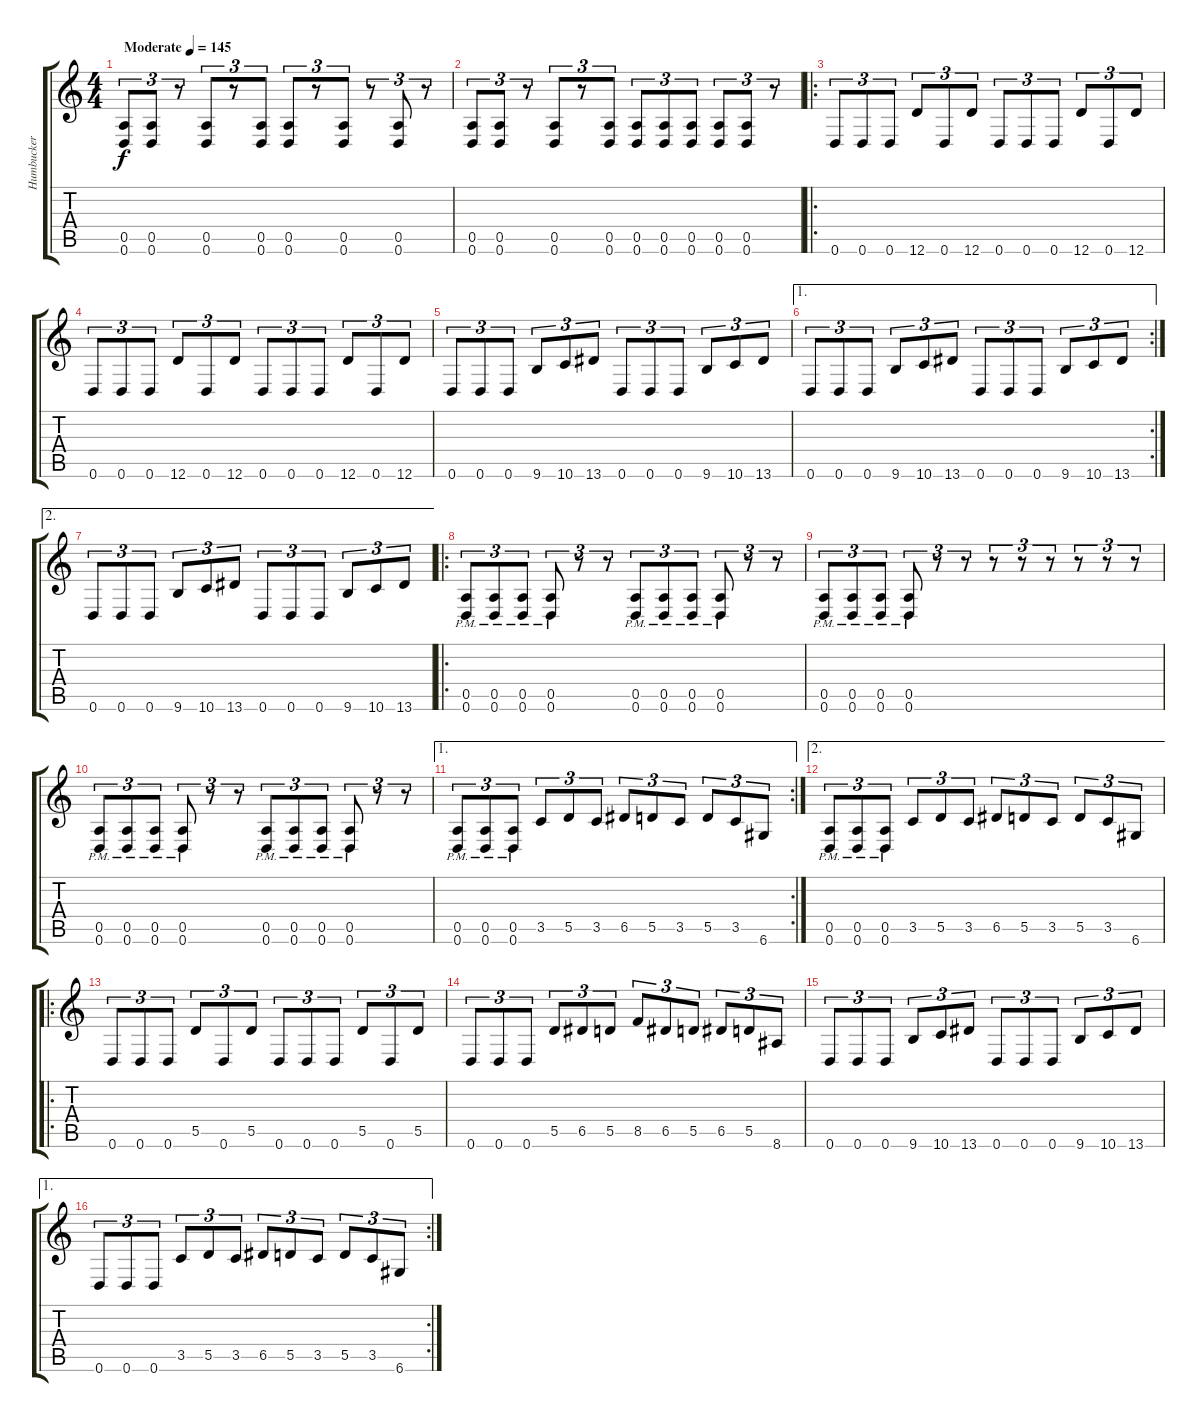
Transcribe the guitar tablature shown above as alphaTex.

\track ("Humbucker" "Humbucker") {instrument distortionguitar}
\staff {score tabs}
\tuning (E4 B3 G3 D3 A2 D2) {hide}
\ts (4 4)
\tempo (145 "Moderate")
\clef g2
\ks c
(0.5 0.6).8{tu (3 2) dy f instrument distortionguitar} (0.5 0.6).8{tu (3 2)} r.8{tu (3 2)} (0.5 0.6).8{tu (3 2)} r.8{tu (3 2)} (0.5 0.6).8{tu (3 2)} (0.5 0.6).8{tu (3 2)} r.8{tu (3 2)} (0.5 0.6).8{tu (3 2)} r.8{tu (3 2)} (0.5 0.6).8{tu (3 2)} r.8{tu (3 2)} |
(0.5 0.6).8{tu (3 2)} (0.5 0.6).8{tu (3 2)} r.8{tu (3 2)} (0.5 0.6).8{tu (3 2)} r.8{tu (3 2)} (0.5 0.6).8{tu (3 2)} (0.5 0.6).8{tu (3 2)} (0.5 0.6).8{tu (3 2)} (0.5 0.6).8{tu (3 2)} (0.5 0.6).8{tu (3 2)} (0.5 0.6).8{tu (3 2)} r.8{tu (3 2)} |
\ro
0.6.8{tu (3 2)} 0.6.8{tu (3 2)} 0.6.8{tu (3 2)} 12.6.8{tu (3 2)} 0.6.8{tu (3 2)} 12.6.8{tu (3 2)} 0.6.8{tu (3 2)} 0.6.8{tu (3 2)} 0.6.8{tu (3 2)} 12.6.8{tu (3 2)} 0.6.8{tu (3 2)} 12.6.8{tu (3 2)} |
0.6.8{tu (3 2)} 0.6.8{tu (3 2)} 0.6.8{tu (3 2)} 12.6.8{tu (3 2)} 0.6.8{tu (3 2)} 12.6.8{tu (3 2)} 0.6.8{tu (3 2)} 0.6.8{tu (3 2)} 0.6.8{tu (3 2)} 12.6.8{tu (3 2)} 0.6.8{tu (3 2)} 12.6.8{tu (3 2)} |
0.6.8{tu (3 2)} 0.6.8{tu (3 2)} 0.6.8{tu (3 2)} 9.6.8{tu (3 2)} 10.6.8{tu (3 2)} 13.6.8{tu (3 2)} 0.6.8{tu (3 2)} 0.6.8{tu (3 2)} 0.6.8{tu (3 2)} 9.6.8{tu (3 2)} 10.6.8{tu (3 2)} 13.6.8{tu (3 2)} |
\ae 1
\rc 2
0.6.8{tu (3 2)} 0.6.8{tu (3 2)} 0.6.8{tu (3 2)} 9.6.8{tu (3 2)} 10.6.8{tu (3 2)} 13.6.8{tu (3 2)} 0.6.8{tu (3 2)} 0.6.8{tu (3 2)} 0.6.8{tu (3 2)} 9.6.8{tu (3 2)} 10.6.8{tu (3 2)} 13.6.8{tu (3 2)} |
\ae 2
0.6.8{tu (3 2)} 0.6.8{tu (3 2)} 0.6.8{tu (3 2)} 9.6.8{tu (3 2)} 10.6.8{tu (3 2)} 13.6.8{tu (3 2)} 0.6.8{tu (3 2)} 0.6.8{tu (3 2)} 0.6.8{tu (3 2)} 9.6.8{tu (3 2)} 10.6.8{tu (3 2)} 13.6.8{tu (3 2)} |
\ro
(0.5{pm} 0.6{pm}).8{tu (3 2)} (0.5{pm} 0.6{pm}).8{tu (3 2)} (0.5{pm} 0.6{pm}).8{tu (3 2)} (0.5{pm} 0.6{pm}).8{tu (3 2)} r.8{tu (3 2)} r.8{tu (3 2)} (0.5{pm} 0.6{pm}).8{tu (3 2)} (0.5{pm} 0.6{pm}).8{tu (3 2)} (0.5{pm} 0.6{pm}).8{tu (3 2)} (0.5{pm} 0.6{pm}).8{tu (3 2)} r.8{tu (3 2)} r.8{tu (3 2)} |
(0.5{pm} 0.6{pm}).8{tu (3 2)} (0.5{pm} 0.6{pm}).8{tu (3 2)} (0.5{pm} 0.6{pm}).8{tu (3 2)} (0.5{pm} 0.6{pm}).8{tu (3 2)} r.8{tu (3 2)} r.8{tu (3 2)} r.8{tu (3 2)} r.8{tu (3 2)} r.8{tu (3 2)} r.8{tu (3 2)} r.8{tu (3 2)} r.8{tu (3 2)} |
(0.5{pm} 0.6{pm}).8{tu (3 2)} (0.5{pm} 0.6{pm}).8{tu (3 2)} (0.5{pm} 0.6{pm}).8{tu (3 2)} (0.5{pm} 0.6{pm}).8{tu (3 2)} r.8{tu (3 2)} r.8{tu (3 2)} (0.5{pm} 0.6{pm}).8{tu (3 2)} (0.5{pm} 0.6{pm}).8{tu (3 2)} (0.5{pm} 0.6{pm}).8{tu (3 2)} (0.5{pm} 0.6{pm}).8{tu (3 2)} r.8{tu (3 2)} r.8{tu (3 2)} |
\ae 1
\rc 2
(0.5{pm} 0.6{pm}).8{tu (3 2)} (0.5{pm} 0.6{pm}).8{tu (3 2)} (0.5{pm} 0.6{pm}).8{tu (3 2)} 3.5.8{tu (3 2)} 5.5.8{tu (3 2)} 3.5.8{tu (3 2)} 6.5.8{tu (3 2)} 5.5.8{tu (3 2)} 3.5.8{tu (3 2)} 5.5.8{tu (3 2)} 3.5.8{tu (3 2)} 6.6.8{tu (3 2)} |
\ae 2
(0.5{pm} 0.6{pm}).8{tu (3 2)} (0.5{pm} 0.6{pm}).8{tu (3 2)} (0.5{pm} 0.6{pm}).8{tu (3 2)} 3.5.8{tu (3 2)} 5.5.8{tu (3 2)} 3.5.8{tu (3 2)} 6.5.8{tu (3 2)} 5.5.8{tu (3 2)} 3.5.8{tu (3 2)} 5.5.8{tu (3 2)} 3.5.8{tu (3 2)} 6.6.8{tu (3 2)} |
\ro
0.6.8{tu (3 2)} 0.6.8{tu (3 2)} 0.6.8{tu (3 2)} 5.5.8{tu (3 2)} 0.6.8{tu (3 2)} 5.5.8{tu (3 2)} 0.6.8{tu (3 2)} 0.6.8{tu (3 2)} 0.6.8{tu (3 2)} 5.5.8{tu (3 2)} 0.6.8{tu (3 2)} 5.5.8{tu (3 2)} |
0.6.8{tu (3 2)} 0.6.8{tu (3 2)} 0.6.8{tu (3 2)} 5.5.8{tu (3 2)} 6.5.8{tu (3 2)} 5.5.8{tu (3 2)} 8.5.8{tu (3 2)} 6.5.8{tu (3 2)} 5.5.8{tu (3 2)} 6.5.8{tu (3 2)} 5.5.8{tu (3 2)} 8.6.8{tu (3 2)} |
0.6.8{tu (3 2)} 0.6.8{tu (3 2)} 0.6.8{tu (3 2)} 9.6.8{tu (3 2)} 10.6.8{tu (3 2)} 13.6.8{tu (3 2)} 0.6.8{tu (3 2)} 0.6.8{tu (3 2)} 0.6.8{tu (3 2)} 9.6.8{tu (3 2)} 10.6.8{tu (3 2)} 13.6.8{tu (3 2)} |
\ae 1
\rc 2
0.6.8{tu (3 2)} 0.6.8{tu (3 2)} 0.6.8{tu (3 2)} 3.5.8{tu (3 2)} 5.5.8{tu (3 2)} 3.5.8{tu (3 2)} 6.5.8{tu (3 2)} 5.5.8{tu (3 2)} 3.5.8{tu (3 2)} 5.5.8{tu (3 2)} 3.5.8{tu (3 2)} 6.6.8{tu (3 2)}
